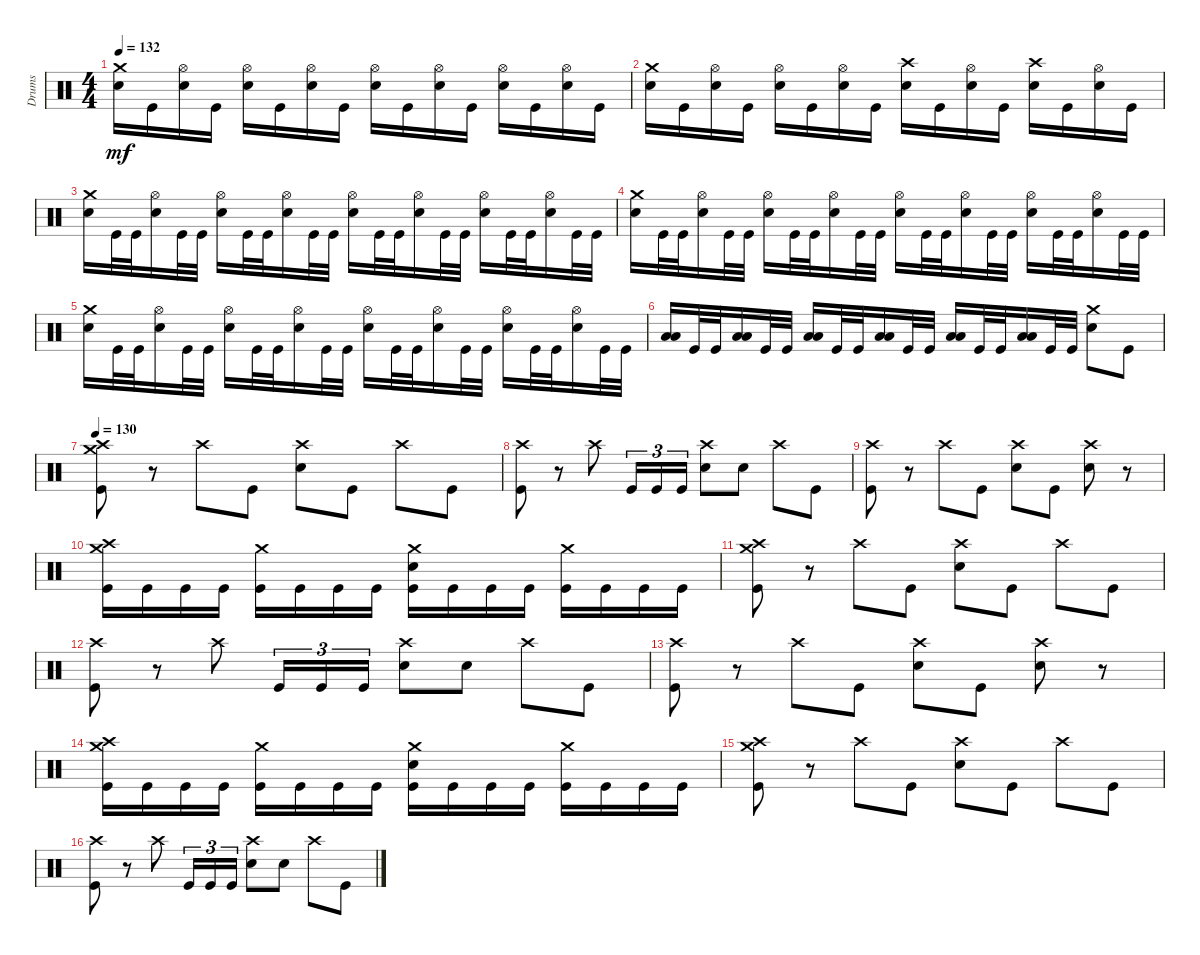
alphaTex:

\track ("Drums" "Drums") {instrument percussion}
\staff {score}
\articulation defaults
\ts (4 4)
\tempo 132
\clef neutral
\ks c
("Crash medium (hit)" "Electric Snare (hit)").16{dy mf} "Kick (hit)".16 ("Hi-Hat (open)" "Electric Snare (hit)").16 "Kick (hit)".16 ("Hi-Hat (open)" "Electric Snare (hit)").16 "Kick (hit)".16 ("Hi-Hat (open)" "Electric Snare (hit)").16 "Kick (hit)".16 ("Hi-Hat (open)" "Electric Snare (hit)").16 "Kick (hit)".16 ("Hi-Hat (open)" "Electric Snare (hit)").16 "Kick (hit)".16 ("Hi-Hat (open)" "Electric Snare (hit)").16 "Kick (hit)".16 ("Hi-Hat (open)" "Electric Snare (hit)").16 "Kick (hit)".16 |
("Crash medium (hit)" "Electric Snare (hit)").16 "Kick (hit)".16 ("Hi-Hat (open)" "Electric Snare (hit)").16 "Kick (hit)".16 ("Hi-Hat (open)" "Electric Snare (hit)").16 "Kick (hit)".16 ("Hi-Hat (open)" "Electric Snare (hit)").16 "Kick (hit)".16 ("Crash high (hit)" "Electric Snare (hit)").16 "Kick (hit)".16 ("Hi-Hat (open)" "Electric Snare (hit)").16 "Kick (hit)".16 ("Crash high (hit)" "Electric Snare (hit)").16 "Kick (hit)".16 ("Hi-Hat (open)" "Electric Snare (hit)").16 "Kick (hit)".16 |
("Crash medium (hit)" "Electric Snare (hit)").16 "Kick (hit)".32 "Kick (hit)".32 ("Hi-Hat (open)" "Electric Snare (hit)").16 "Kick (hit)".32 "Kick (hit)".32 ("Hi-Hat (open)" "Electric Snare (hit)").16 "Kick (hit)".32 "Kick (hit)".32 ("Hi-Hat (open)" "Electric Snare (hit)").16 "Kick (hit)".32 "Kick (hit)".32 ("Hi-Hat (open)" "Electric Snare (hit)").16 "Kick (hit)".32 "Kick (hit)".32 ("Hi-Hat (open)" "Electric Snare (hit)").16 "Kick (hit)".32 "Kick (hit)".32 ("Hi-Hat (open)" "Electric Snare (hit)").16 "Kick (hit)".32 "Kick (hit)".32 ("Hi-Hat (open)" "Electric Snare (hit)").16 "Kick (hit)".32 "Kick (hit)".32 |
("Crash medium (hit)" "Electric Snare (hit)").16 "Kick (hit)".32 "Kick (hit)".32 ("Hi-Hat (open)" "Electric Snare (hit)").16 "Kick (hit)".32 "Kick (hit)".32 ("Hi-Hat (open)" "Electric Snare (hit)").16 "Kick (hit)".32 "Kick (hit)".32 ("Hi-Hat (open)" "Electric Snare (hit)").16 "Kick (hit)".32 "Kick (hit)".32 ("Hi-Hat (open)" "Electric Snare (hit)").16 "Kick (hit)".32 "Kick (hit)".32 ("Hi-Hat (open)" "Electric Snare (hit)").16 "Kick (hit)".32 "Kick (hit)".32 ("Hi-Hat (open)" "Electric Snare (hit)").16 "Kick (hit)".32 "Kick (hit)".32 ("Hi-Hat (open)" "Electric Snare (hit)").16 "Kick (hit)".32 "Kick (hit)".32 |
("Crash medium (hit)" "Electric Snare (hit)").16 "Kick (hit)".32 "Kick (hit)".32 ("Hi-Hat (open)" "Electric Snare (hit)").16 "Kick (hit)".32 "Kick (hit)".32 ("Hi-Hat (open)" "Electric Snare (hit)").16 "Kick (hit)".32 "Kick (hit)".32 ("Hi-Hat (open)" "Electric Snare (hit)").16 "Kick (hit)".32 "Kick (hit)".32 ("Hi-Hat (open)" "Electric Snare (hit)").16 "Kick (hit)".32 "Kick (hit)".32 ("Hi-Hat (open)" "Electric Snare (hit)").16 "Kick (hit)".32 "Kick (hit)".32 ("Hi-Hat (open)" "Electric Snare (hit)").16 "Kick (hit)".32 "Kick (hit)".32 ("Hi-Hat (open)" "Electric Snare (hit)").16 "Kick (hit)".32 "Kick (hit)".32 |
("Low Floor Tom (hit)" "Low Floor Tom (hit)").16 "Kick (hit)".32 "Kick (hit)".32 ("Low Floor Tom (hit)" "Low Floor Tom (hit)").16 "Kick (hit)".32 "Kick (hit)".32 ("Low Floor Tom (hit)" "Low Floor Tom (hit)").16 "Kick (hit)".32 "Kick (hit)".32 ("Low Floor Tom (hit)" "Low Floor Tom (hit)").16 "Kick (hit)".32 "Kick (hit)".32 ("Low Floor Tom (hit)" "Low Floor Tom (hit)").16 "Kick (hit)".32 "Kick (hit)".32 ("Low Floor Tom (hit)" "Low Floor Tom (hit)").16 "Kick (hit)".32 "Kick (hit)".32 ("Crash medium (hit)" "Electric Snare (hit)").8 "Kick (hit)".8 |
\tempo 130
("Crash medium (hit)" "Crash high (hit)" "Kick (hit)").8 r.8 "Crash high (hit)".8 "Kick (hit)".8 ("Crash high (hit)" "Electric Snare (hit)").8 "Kick (hit)".8 "Crash high (hit)".8 "Kick (hit)".8 |
("Crash high (hit)" "Kick (hit)").8 r.8 "Crash high (hit)".8 "Kick (hit)".16{tu (3 2)} "Kick (hit)".16{tu (3 2)} "Kick (hit)".16{tu (3 2)} ("Crash high (hit)" "Electric Snare (hit)").8 "Electric Snare (hit)".8 "Crash high (hit)".8 "Kick (hit)".8 |
("Crash high (hit)" "Kick (hit)").8 r.8 "Crash high (hit)".8 "Kick (hit)".8 ("Crash high (hit)" "Electric Snare (hit)").8 "Kick (hit)".8 ("Crash high (hit)" "Electric Snare (hit)").8 r.8 |
("Crash medium (hit)" "Crash high (hit)" "Kick (hit)").16 "Kick (hit)".16 "Kick (hit)".16 "Kick (hit)".16 ("Crash medium (hit)" "Kick (hit)").16 "Kick (hit)".16 "Kick (hit)".16 "Kick (hit)".16 ("Crash medium (hit)" "Electric Snare (hit)" "Kick (hit)").16 "Kick (hit)".16 "Kick (hit)".16 "Kick (hit)".16 ("Crash medium (hit)" "Kick (hit)").16 "Kick (hit)".16 "Kick (hit)".16 "Kick (hit)".16 |
("Crash medium (hit)" "Crash high (hit)" "Kick (hit)").8 r.8 "Crash high (hit)".8 "Kick (hit)".8 ("Crash high (hit)" "Electric Snare (hit)").8 "Kick (hit)".8 "Crash high (hit)".8 "Kick (hit)".8 |
("Crash high (hit)" "Kick (hit)").8 r.8 "Crash high (hit)".8 "Kick (hit)".16{tu (3 2)} "Kick (hit)".16{tu (3 2)} "Kick (hit)".16{tu (3 2)} ("Crash high (hit)" "Electric Snare (hit)").8 "Electric Snare (hit)".8 "Crash high (hit)".8 "Kick (hit)".8 |
("Crash high (hit)" "Kick (hit)").8 r.8 "Crash high (hit)".8 "Kick (hit)".8 ("Crash high (hit)" "Electric Snare (hit)").8 "Kick (hit)".8 ("Crash high (hit)" "Electric Snare (hit)").8 r.8 |
("Crash medium (hit)" "Crash high (hit)" "Kick (hit)").16 "Kick (hit)".16 "Kick (hit)".16 "Kick (hit)".16 ("Crash medium (hit)" "Kick (hit)").16 "Kick (hit)".16 "Kick (hit)".16 "Kick (hit)".16 ("Crash medium (hit)" "Electric Snare (hit)" "Kick (hit)").16 "Kick (hit)".16 "Kick (hit)".16 "Kick (hit)".16 ("Crash medium (hit)" "Kick (hit)").16 "Kick (hit)".16 "Kick (hit)".16 "Kick (hit)".16 |
("Crash medium (hit)" "Crash high (hit)" "Kick (hit)").8 r.8 "Crash high (hit)".8 "Kick (hit)".8 ("Crash high (hit)" "Electric Snare (hit)").8 "Kick (hit)".8 "Crash high (hit)".8 "Kick (hit)".8 |
("Crash high (hit)" "Kick (hit)").8 r.8 "Crash high (hit)".8 "Kick (hit)".16{tu (3 2)} "Kick (hit)".16{tu (3 2)} "Kick (hit)".16{tu (3 2)} ("Crash high (hit)" "Electric Snare (hit)").8 "Electric Snare (hit)".8 "Crash high (hit)".8 "Kick (hit)".8
